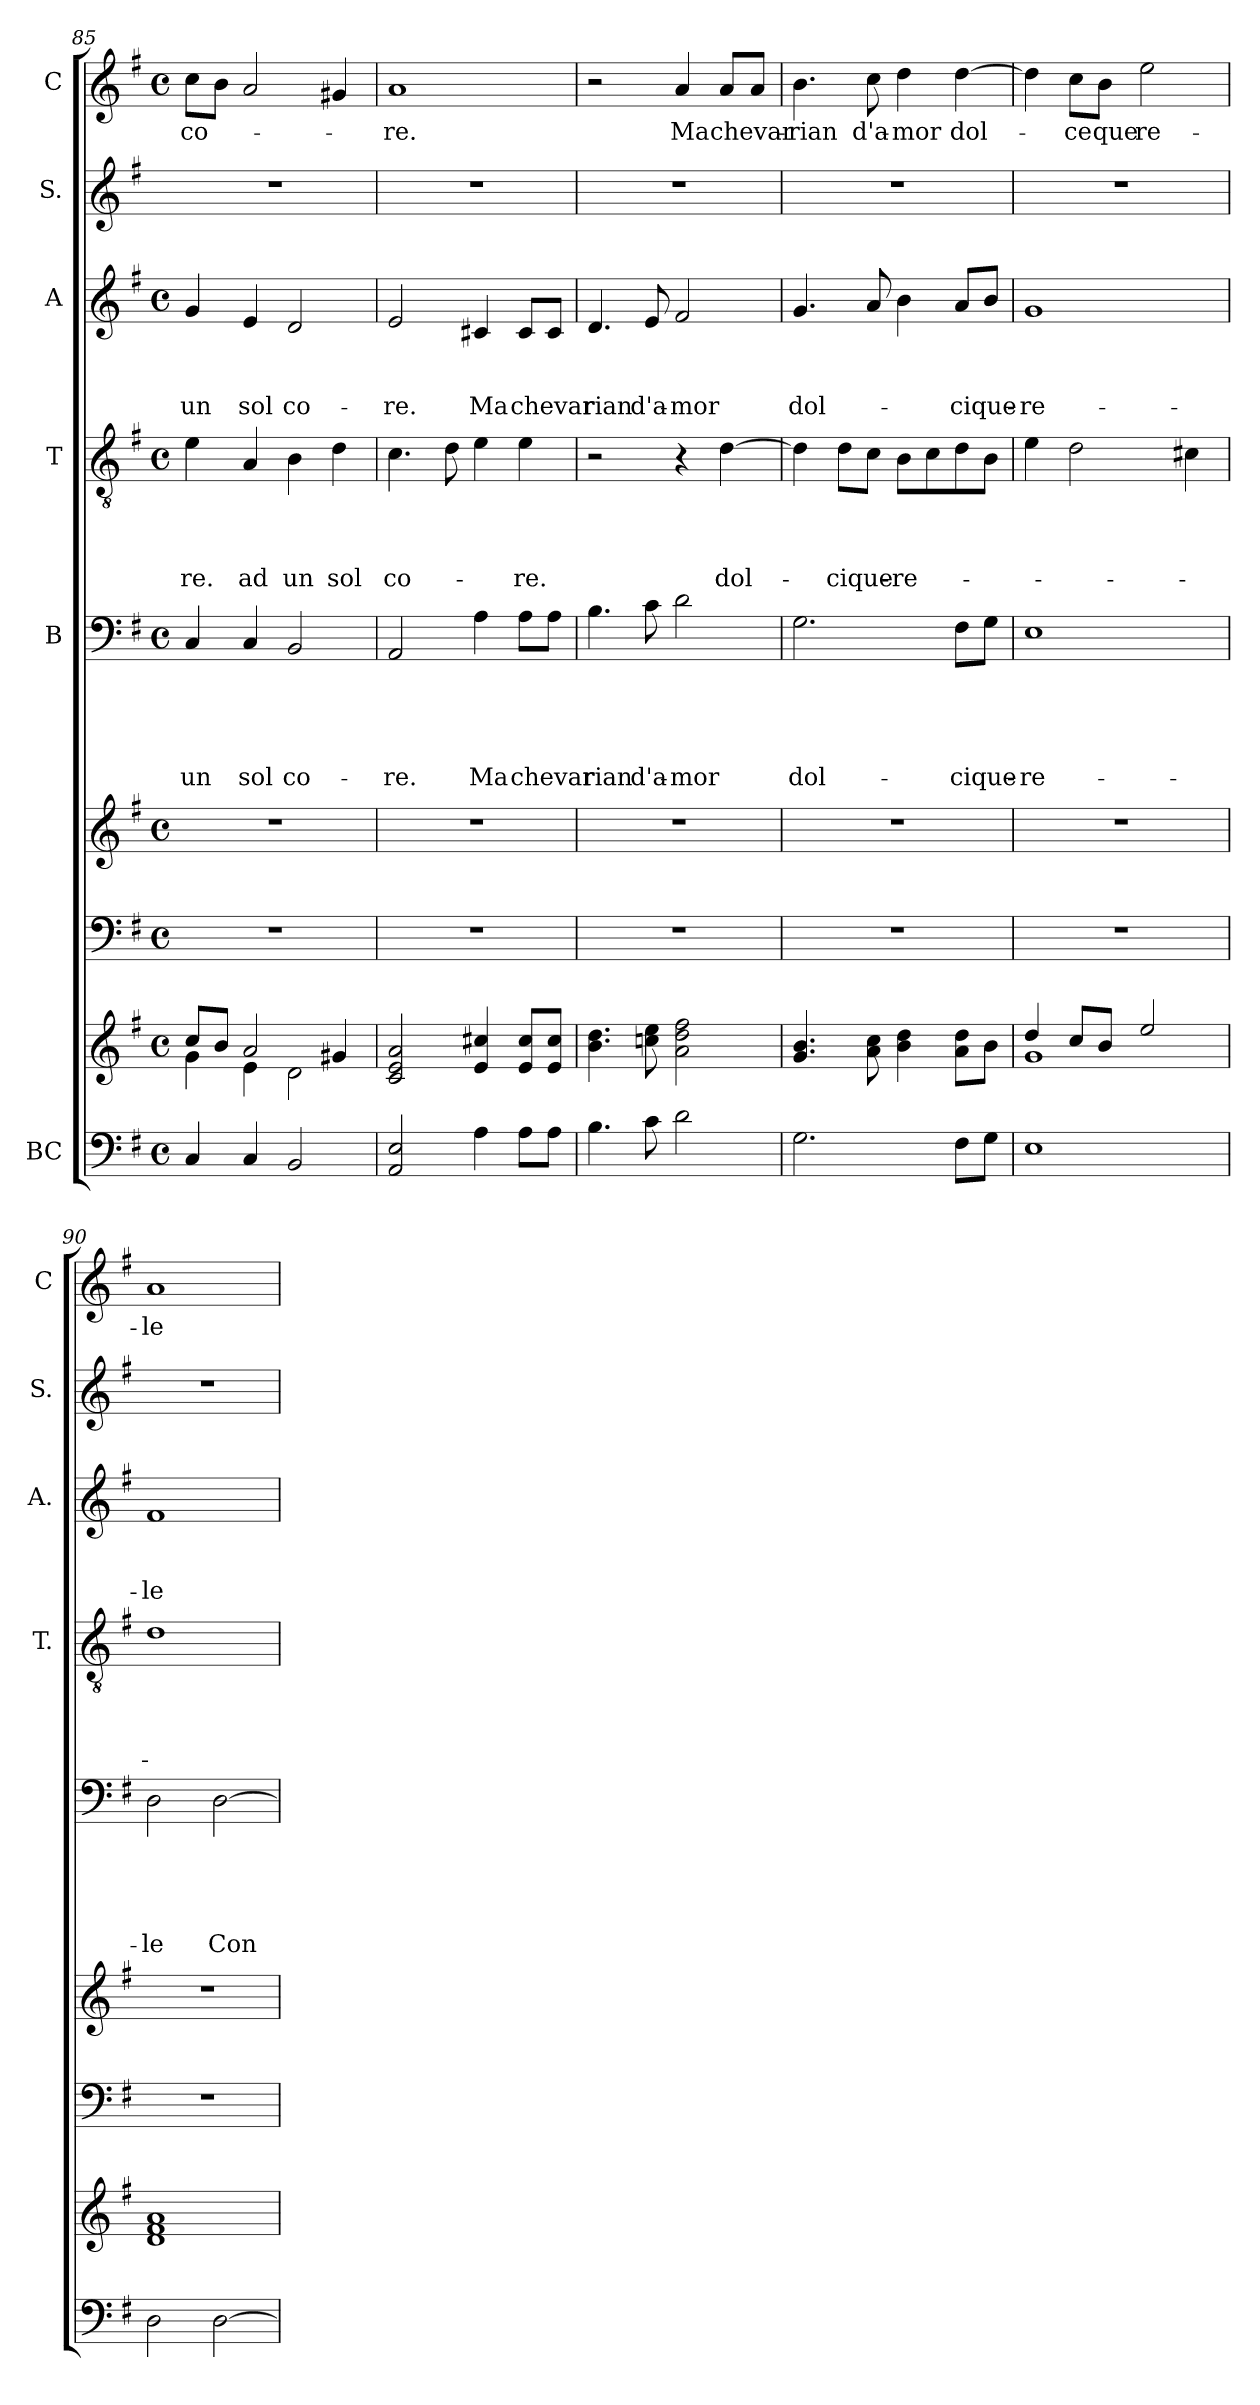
**kern	**kern	**kern	**kern	**kern	**text	**text	**text	**text	**text	**kern	**text	**text	**text	**text	**kern	**text	**text	**text	**kern	**kern	**text
*part8	*part8	*part7	*part6	*part5	*part5	*part5	*part5	*part5	*part5	*part4	*part4	*part4	*part4	*part4	*part3	*part3	*part3	*part3	*part2	*part1	*part1
*staff9	*staff8	*staff7	*staff6	*staff5	*staff5	*staff5	*staff5	*staff5	*staff5	*staff4	*staff4	*staff4	*staff4	*staff4	*staff3	*staff3	*staff3	*staff3	*staff2	*staff1	*staff1
*I"BC	*	*	*	*I"B	*	*	*	*	*	*I"T	*	*	*	*	*I"A	*	*	*	*I"S.	*I"C	*
*	*	*	*	*	*	*	*	*	*	*I'T.	*	*	*	*	*I'A.	*	*	*	*I'S.	*I'C	*
*clefF4	*clefG2	*clefF4	*clefG2	*clefF4	*	*	*	*	*	*clefGv2	*	*	*	*	*clefG2	*	*	*	*clefG2	*clefG2	*
*k[f#]	*k[f#]	*k[f#]	*k[f#]	*k[f#]	*	*	*	*	*	*k[f#]	*	*	*	*	*k[f#]	*	*	*	*k[f#]	*k[f#]	*
*G:	*G:	*G:	*G:	*G:	*	*	*	*	*	*G:	*	*	*	*	*G:	*	*	*	*G:	*G:	*
*M4/4	*M4/4	*M4/4	*M4/4	*M4/4	*	*	*	*	*	*M4/4	*	*	*	*	*M4/4	*	*	*	*	*M4/4	*
*met(c)	*met(c)	*met(c)	*met(c)	*met(c)	*	*	*	*	*	*met(c)	*	*	*	*	*met(c)	*	*	*	*	*met(c)	*
=85	=85	=85	=85	=85	=85	=85	=85	=85	=85	=85	=85	=85	=85	=85	=85	=85	=85	=85	=85	=85	=85
*	*^	*	*	*	*	*	*	*	*	*	*	*	*	*	*	*	*	*	*	*	*
!	!	!	!	!	!	!	!	!	!	!LO:LY:b	!	!	!	!	!LO:LY:b	!	!	!	!LO:LY:b	!	!	!LO:LY:b
4C/	4g\	8cc/L	1r	1r	4C/	.	.	.	.	un	4e\	.	.	.	-re.	4g/	.	.	un	1r	8cc\L	co-
.	.	8b/J	.	.	.	.	.	.	.	.	.	.	.	.	.	.	.	.	.	.	8b\J	.
!	!	!	!	!	!	!	!	!	!	!LO:LY:b	!	!	!	!	!LO:LY:b	!	!	!	!LO:LY:b	!	!	!
4C/	4e\	2a/	.	.	4C/	.	.	.	.	sol	4A/	.	.	.	ad	4e/	.	.	sol	.	2a/	.
!	!	!	!	!	!	!	!	!	!	!LO:LY:b	!	!	!	!	!LO:LY:b	!	!	!	!LO:LY:b	!	!	!
2BB/	2d\	.	.	.	2BB/	.	.	.	.	co-	4B\	.	.	.	un	2d/	.	.	co-	.	.	.
!	!	!	!	!	!	!	!	!	!	!	!	!	!	!	!LO:LY:b	!	!	!	!	!	!	!
.	.	4g#X/	.	.	.	.	.	.	.	.	4d\	.	.	.	sol	.	.	.	.	.	4g#X/	.
=86	=86	=86	=86	=86	=86	=86	=86	=86	=86	=86	=86	=86	=86	=86	=86	=86	=86	=86	=86	=86	=86	=86
!	!	!	!	!	!	!	!	!	!	!LO:LY:b	!	!	!	!	!LO:LY:b	!	!	!	!LO:LY:b	!	!	!LO:LY:b
*	*v	*v	*	*	*	*	*	*	*	*	*	*	*	*	*	*	*	*	*	*	*	*
2AA/ 2E/	2c/ 2e/ 2a/	1r	1r	2AA/	.	.	.	.	-re.	4.c\	.	.	.	co-	2e/	.	.	-re.	1r	1a	-re.
.	.	.	.	.	.	.	.	.	.	8d\	.	.	.	.	.	.	.	.	.	.	.
!	!	!	!	!	!	!	!	!	!LO:LY:b	!	!	!	!	!	!	!	!	!LO:LY:b	!	!	!
4A\	4e/ 4cc#X/	.	.	4A\	.	.	.	.	Ma	4e\	.	.	.	.	4c#X/	.	.	Ma	.	.	.
!	!	!	!	!	!	!	!	!	!LO:LY:b	!	!	!	!	!LO:LY:b	!	!	!	!LO:LY:b	!	!	!
8A\L	8e/ 8cc#/L	.	.	8A\L	.	.	.	.	chevar	4e\	.	.	.	-re.	8c#/L	.	.	chevar	.	.	.
8A\J	8e/ 8cc#/J	.	.	8A\J	.	.	.	.	.	.	.	.	.	.	8c#/J	.	.	.	.	.	.
!!LO:PB:g=z
=87	=87	=87	=87	=87	=87	=87	=87	=87	=87	=87	=87	=87	=87	=87	=87	=87	=87	=87	=87	=87	=87
!	!	!	!	!	!	!	!	!	!LO:LY:b	!	!	!	!	!	!	!	!	!LO:LY:b	!	!	!
4.B\	4.b\ 4.dd\	1r	1r	4.B\	.	.	.	.	rian	2r	.	.	.	.	4.d/	.	.	rian	1r	2r	.
!	!	!	!	!	!	!	!	!	!LO:LY:b	!	!	!	!	!	!	!	!	!LO:LY:b	!	!	!
8c\	8ccn\ 8ee\	.	.	8c\	.	.	.	.	d'a-	.	.	.	.	.	8e/	.	.	d'a-	.	.	.
!	!	!	!	!	!	!	!	!	!LO:LY:b	!	!	!	!	!	!	!	!	!LO:LY:b	!	!	!LO:LY:b
2d\	2a\ 2dd\ 2ff#\	.	.	2d\	.	.	.	.	-mor	4r	.	.	.	.	2f#/	.	.	-mor	.	4a/	Ma
!	!	!	!	!	!	!	!	!	!	!	!	!	!	!LO:LY:b	!	!	!	!	!	!	!LO:LY:b
.	.	.	.	.	.	.	.	.	.	[>4d\	.	.	.	dol-	.	.	.	.	.	8a/L	chevar-
.	.	.	.	.	.	.	.	.	.	.	.	.	.	.	.	.	.	.	.	8a/J	.
=88	=88	=88	=88	=88	=88	=88	=88	=88	=88	=88	=88	=88	=88	=88	=88	=88	=88	=88	=88	=88	=88
!	!	!	!	!	!	!	!	!	!LO:LY:b	!	!	!	!	!	!	!	!	!LO:LY:b	!	!	!LO:LY:b
2.G\	4.g/ 4.b/	1r	1r	2.G\	.	.	.	.	dol-	4d\]	.	.	.	.	4.g/	.	.	dol-	1r	4.b\	-rian
!	!	!	!	!	!	!	!	!	!	!	!	!	!	!LO:LY:b	!	!	!	!	!	!	!
.	.	.	.	.	.	.	.	.	.	8d\L	.	.	.	-cique-	.	.	.	.	.	.	.
!	!	!	!	!	!	!	!	!	!	!	!	!	!	!	!	!	!	!	!	!	!LO:LY:b
.	8a\ 8cc\	.	.	.	.	.	.	.	.	8c\J	.	.	.	.	8a/	.	.	.	.	8cc\	d'a-
!	!	!	!	!	!	!	!	!	!	!	!	!	!	!LO:LY:b	!	!	!	!	!	!	!LO:LY:b
.	4b\ 4dd\	.	.	.	.	.	.	.	.	8B\L	.	.	.	-re-	4b\	.	.	.	.	4dd\	-mor
.	.	.	.	.	.	.	.	.	.	8c\	.	.	.	.	.	.	.	.	.	.	.
!	!	!	!	!	!	!	!	!	!LO:LY:b	!	!	!	!	!	!	!	!	!LO:LY:b	!	!	!LO:LY:b
8F#\L	8a\ 8dd\L	.	.	8F#\L	.	.	.	.	-cique-	8d\	.	.	.	.	8a/L	.	.	-cique-	.	[>4dd\	dol-
8G\J	8b\J	.	.	8G\J	.	.	.	.	.	8B\J	.	.	.	.	8b/J	.	.	.	.	.	.
=89	=89	=89	=89	=89	=89	=89	=89	=89	=89	=89	=89	=89	=89	=89	=89	=89	=89	=89	=89	=89	=89
*	*^	*	*	*	*	*	*	*	*	*	*	*	*	*	*	*	*	*	*	*	*
!	!	!	!	!	!	!	!	!	!	!LO:LY:b	!	!	!	!	!	!	!	!	!LO:LY:b	!	!	!
1E	4dd/	1g	1r	1r	1E	.	.	.	.	-re-	4e\	.	.	.	.	1g	.	.	-re-	1r	4dd\]	.
!	!	!	!	!	!	!	!	!	!	!	!	!	!	!	!	!	!	!	!	!	!	!LO:LY:b
.	8cc/L	.	.	.	.	.	.	.	.	.	2d\	.	.	.	.	.	.	.	.	.	8cc\L	-ce
!	!	!	!	!	!	!	!	!	!	!	!	!	!	!	!	!	!	!	!	!	!	!LO:LY:b
.	8b/J	.	.	.	.	.	.	.	.	.	.	.	.	.	.	.	.	.	.	.	8b\J	que
!	!	!	!	!	!	!	!	!	!	!	!	!	!	!	!	!	!	!	!	!	!	!LO:LY:b
.	2ee/	.	.	.	.	.	.	.	.	.	.	.	.	.	.	.	.	.	.	.	2ee\	re-
.	.	.	.	.	.	.	.	.	.	.	4c#X\	.	.	.	.	.	.	.	.	.	.	.
*	*v	*v	*	*	*	*	*	*	*	*	*	*	*	*	*	*	*	*	*	*	*	*
=90	=90	=90	=90	=90	=90	=90	=90	=90	=90	=90	=90	=90	=90	=90	=90	=90	=90	=90	=90	=90	=90
!	!	!	!	!	!	!	!	!	!LO:LY:b	!	!	!	!	!	!	!	!	!LO:LY:b	!	!	!LO:LY:b
2D\	1d 1f# 1a	1r	1r	2D\	.	.	.	.	-le	1d	.	.	.	.	1f#	.	.	-le	1r	1a	-le
!	!	!	!	!	!	!	!	!	!LO:LY:b	!	!	!	!	!	!	!	!	!	!	!	!
[>2D\	.	.	.	[>2D\	.	.	.	.	Con	.	.	.	.	.	.	.	.	.	.	.	.
=	=	=	=	=	=	=	=	=	=	=	=	=	=	=	=	=	=	=	=	=	=
*-	*-	*-	*-	*-	*-	*-	*-	*-	*-	*-	*-	*-	*-	*-	*-	*-	*-	*-	*-	*-	*-
